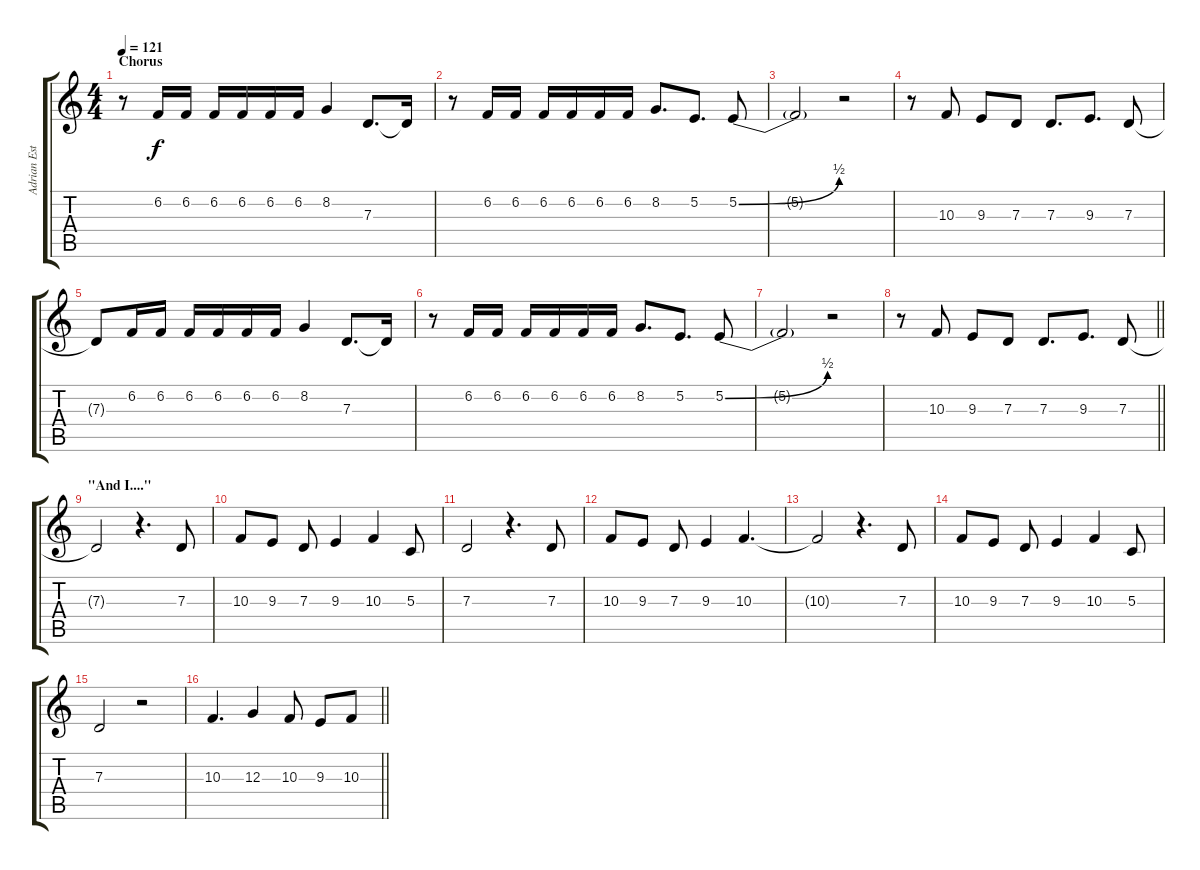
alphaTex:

\track ("Adrian Estrella" "Adrian Est") {instrument violin}
\staff {score tabs}
\tuning (E4 B3 G3 D3 A2 D2) {hide}
\ts (4 4)
\section ("" "Chorus")
\tempo 121
\clef g2
\ks c
r.8{dy f volume 14} 6.2.16 6.2.16 6.2.16 6.2.16 6.2.16 6.2.16 8.2.4 7.3.8{d} 7.3{t}.16 |
r.8 6.2.16 6.2.16 6.2.16 6.2.16 6.2.16 6.2.16 8.2.8{d} 5.2.8{d} 5.2{be (bend 0 0 60 2)}.8 |
5.2{t}.2 r.2 |
r.8 10.3.8 9.3.8 7.3.8 7.3.8{d} 9.3.8{d} 7.3.8 |
7.3{t}.8 6.2.16 6.2.16 6.2.16 6.2.16 6.2.16 6.2.16 8.2.4 7.3.8{d} 7.3{t}.16 |
r.8 6.2.16 6.2.16 6.2.16 6.2.16 6.2.16 6.2.16 8.2.8{d} 5.2.8{d} 5.2{be (bend 0 0 60 2)}.8 |
5.2{t}.2 r.2 |
\barLineRight lightlight
r.8{volume 15} 10.3.8 9.3.8 7.3.8 7.3.8{d} 9.3.8{d} 7.3.8 |
\section ("" "\"And I....\"")
7.3{t}.2 r.4{d} 7.3.8 |
10.3.8 9.3.8 7.3.8 9.3.4 10.3.4 5.3.8 |
7.3.2 r.4{d} 7.3.8 |
10.3.8 9.3.8 7.3.8 9.3.4 10.3.4{d} |
10.3{t}.2 r.4{d} 7.3.8 |
10.3.8 9.3.8 7.3.8 9.3.4 10.3.4 5.3.8 |
7.3.2 r.2 |
\barLineRight lightlight
10.3.4{d} 12.3.4 10.3.8 9.3.8 10.3.8
